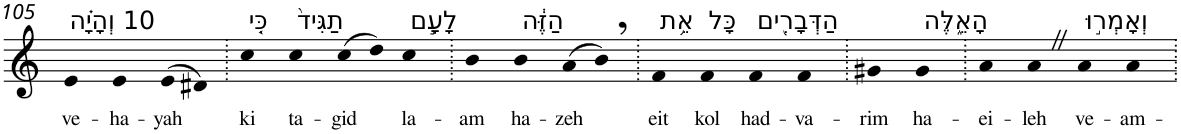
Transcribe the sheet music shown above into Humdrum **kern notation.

**kern	**text
*part1	*part1
*staff1	*staff1
*I"Piano	*
*I'Pno	*
!!LO:PB:g=z
*clefG2	*
*k[]	*
=105	=105
!LO:TX:a:t=10 וְהָיָ֗ה	!
!	!LO:LY:b
4e	ve-
!	!LO:LY:b
4e	-ha-
!	!LO:LY:b
(>8e	-yah
8d#X)	.
=106.	=106.
!LO:TX:a:t=כִּ֤י	!
!	!LO:LY:b
4cc	ki
!LO:TX:a:t=תַגִּיד֙	!
!	!LO:LY:b
4cc	ta-
!	!LO:LY:b
(>8cc	-gid
8dd)	.
!LO:TX:a:t=לָעָ֣ם	!
!	!LO:LY:b
4cc	la-
=107.	=107.
!	!LO:LY:b
4b	-am
!LO:TX:a:t=הַזֶּ֔ה	!
!	!LO:LY:b
4b	ha-
!	!LO:LY:b
(>8a	-zeh
8b,)	.
=108.	=108.
!LO:TX:a:t=אֵ֥ת	!
!	!LO:LY:b
4f	eit
!LO:TX:a:t=כָּל	!
!	!LO:LY:b
4f	kol
!LO:TX:a:t=הַדְּבָרִ֖ים	!
!	!LO:LY:b
4f	had-
!	!LO:LY:b
4f	-va-
=109.	=109.
!	!LO:LY:b
4g#X	-rim
!LO:TX:a:t=הָאֵ֑לֶּה	!
!	!LO:LY:b
4g#	ha-
=110.	=110.
!	!LO:LY:b
4a	-ei-
!	!LO:LY:b
4aZ	-leh
!LO:TX:a:t=וְאָמְר֣וּ	!
!	!LO:LY:b
4a	ve-
!	!LO:LY:b
4a	-am-
=.	=.
*-	*-
